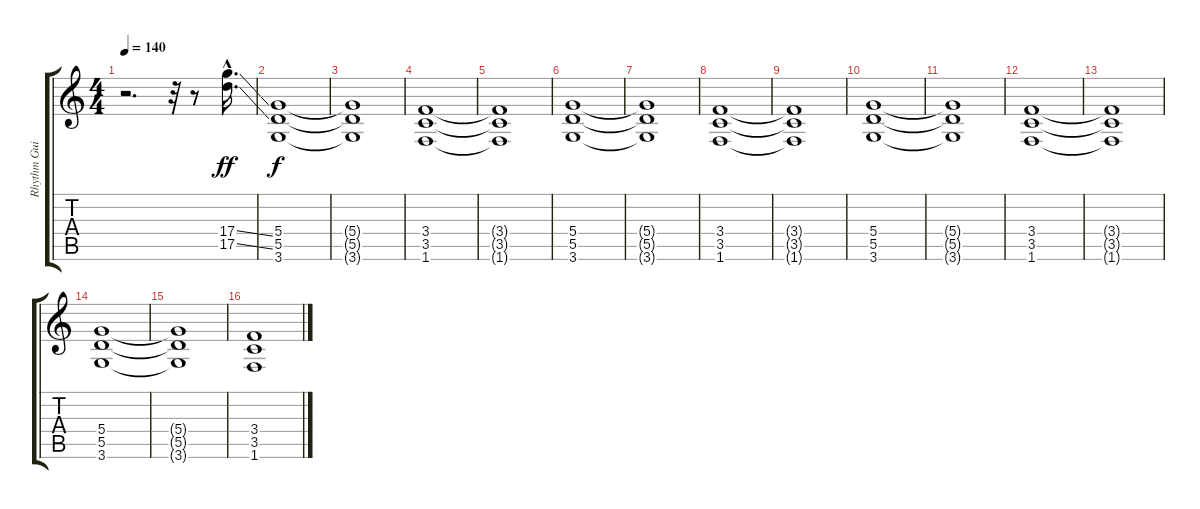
\track ("Rhythm Guitar" "Rhythm Gui") {instrument distortionguitar}
\staff {score tabs}
\tuning (E4 B3 G3 D3 A2 E2) {hide}
\ts (4 4)
\tempo 140
\clef g2
\ks c
r.2{d dy f} r.32 r.8 (17.4{ss hac} 17.5{ss hac}).16{d dy ff} |
(5.4 5.5 3.6).1{dy f} |
(5.4{t} 5.5{t} 3.6{t}).1 |
(3.4 3.5 1.6).1 |
(3.4{t} 3.5{t} 1.6{t}).1 |
(5.4 5.5 3.6).1 |
(5.4{t} 5.5{t} 3.6{t}).1 |
(3.4 3.5 1.6).1 |
(3.4{t} 3.5{t} 1.6{t}).1 |
(5.4 5.5 3.6).1 |
(5.4{t} 5.5{t} 3.6{t}).1 |
(3.4 3.5 1.6).1 |
(3.4{t} 3.5{t} 1.6{t}).1 |
(5.4 5.5 3.6).1 |
(5.4{t} 5.5{t} 3.6{t}).1 |
(3.4 3.5 1.6).1
